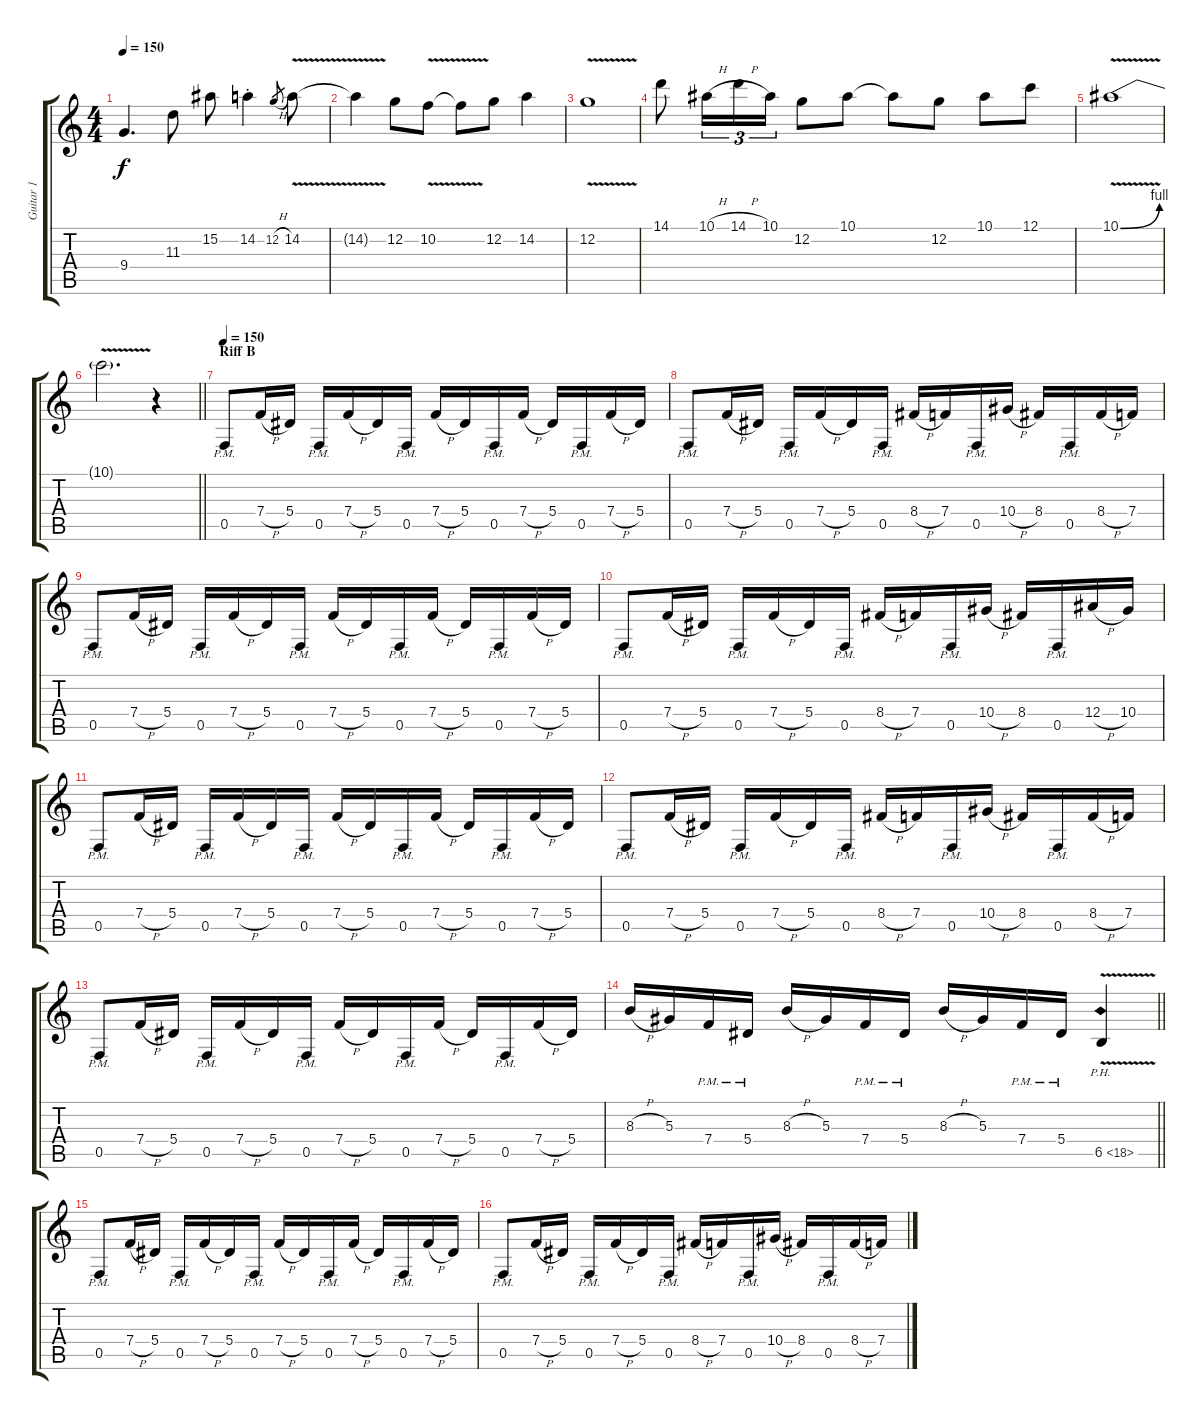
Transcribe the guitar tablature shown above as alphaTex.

\track ("Guitar 1" "Guitar 1") {instrument distortionguitar}
\staff {score tabs}
\tuning (C4 G3 Eb3 Bb2 F2 C2) {hide}
\ts (4 4)
\tempo 150
\clef g2
\ks c
9.4{t}.4{d dy f} 11.3.8 15.2.8 14.2{st}.4 12.2{h}.8{gr} 14.2{v}.8 |
14.2{t}.4 12.2.8 10.2{v}.8 10.2{t}.8 12.2.8 14.2.4 |
12.2{v}.1 |
14.1.8 10.1{h}.16{tu (3 2)} 14.1{h}.16{tu (3 2)} 10.1.16{tu (3 2)} 12.2.8 10.1.8 10.1{t}.8 12.2.8 10.1.8 12.1.8 |
10.1{be (bend 0 0 60 4) v}.1 |
\barLineRight lightlight
10.1{t}.2{d} r.4{balance 0} |
\section ("" "Riff B")
\tempo 150
0.5{pm}.8 7.4{h}.16 5.4.16 0.5{pm}.16 7.4{h}.16 5.4.16 0.5{pm}.16 7.4{h}.16 5.4.16 0.5{pm}.16 7.4{h}.16 5.4.16 0.5{pm}.16 7.4{h}.16 5.4.16 |
0.5{pm}.8 7.4{h}.16 5.4.16 0.5{pm}.16 7.4{h}.16 5.4.16 0.5{pm}.16 8.4{h}.16 7.4.16 0.5{pm}.16 10.4{h}.16 8.4.16 0.5{pm}.16 8.4{h}.16 7.4.16 |
0.5{pm}.8 7.4{h}.16 5.4.16 0.5{pm}.16 7.4{h}.16 5.4.16 0.5{pm}.16 7.4{h}.16 5.4.16 0.5{pm}.16 7.4{h}.16 5.4.16 0.5{pm}.16 7.4{h}.16 5.4.16 |
0.5{pm}.8 7.4{h}.16 5.4.16 0.5{pm}.16 7.4{h}.16 5.4.16 0.5{pm}.16 8.4{h}.16 7.4.16 0.5{pm}.16 10.4{h}.16 8.4.16 0.5{pm}.16 12.4{h}.16 10.4.16 |
0.5{pm}.8 7.4{h}.16 5.4.16 0.5{pm}.16 7.4{h}.16 5.4.16 0.5{pm}.16 7.4{h}.16 5.4.16 0.5{pm}.16 7.4{h}.16 5.4.16 0.5{pm}.16 7.4{h}.16 5.4.16 |
0.5{pm}.8 7.4{h}.16 5.4.16 0.5{pm}.16 7.4{h}.16 5.4.16 0.5{pm}.16 8.4{h}.16 7.4.16 0.5{pm}.16 10.4{h}.16 8.4.16 0.5{pm}.16 8.4{h}.16 7.4.16 |
0.5{pm}.8 7.4{h}.16 5.4.16 0.5{pm}.16 7.4{h}.16 5.4.16 0.5{pm}.16 7.4{h}.16 5.4.16 0.5{pm}.16 7.4{h}.16 5.4.16 0.5{pm}.16 7.4{h}.16 5.4.16 |
\barLineRight lightlight
8.3{h}.16 5.3.16 7.4{pm}.16 5.4{pm}.16 8.3{h}.16 5.3.16 7.4{pm}.16 5.4{pm}.16 8.3{h}.16 5.3.16 7.4{pm}.16 5.4{pm}.16 6.5{ph 12 v}.4 |
0.5{pm}.8 7.4{h}.16 5.4.16 0.5{pm}.16 7.4{h}.16 5.4.16 0.5{pm}.16 7.4{h}.16 5.4.16 0.5{pm}.16 7.4{h}.16 5.4.16 0.5{pm}.16 7.4{h}.16 5.4.16 |
0.5{pm}.8 7.4{h}.16 5.4.16 0.5{pm}.16 7.4{h}.16 5.4.16 0.5{pm}.16 8.4{h}.16 7.4.16 0.5{pm}.16 10.4{h}.16 8.4.16 0.5{pm}.16 8.4{h}.16 7.4.16
